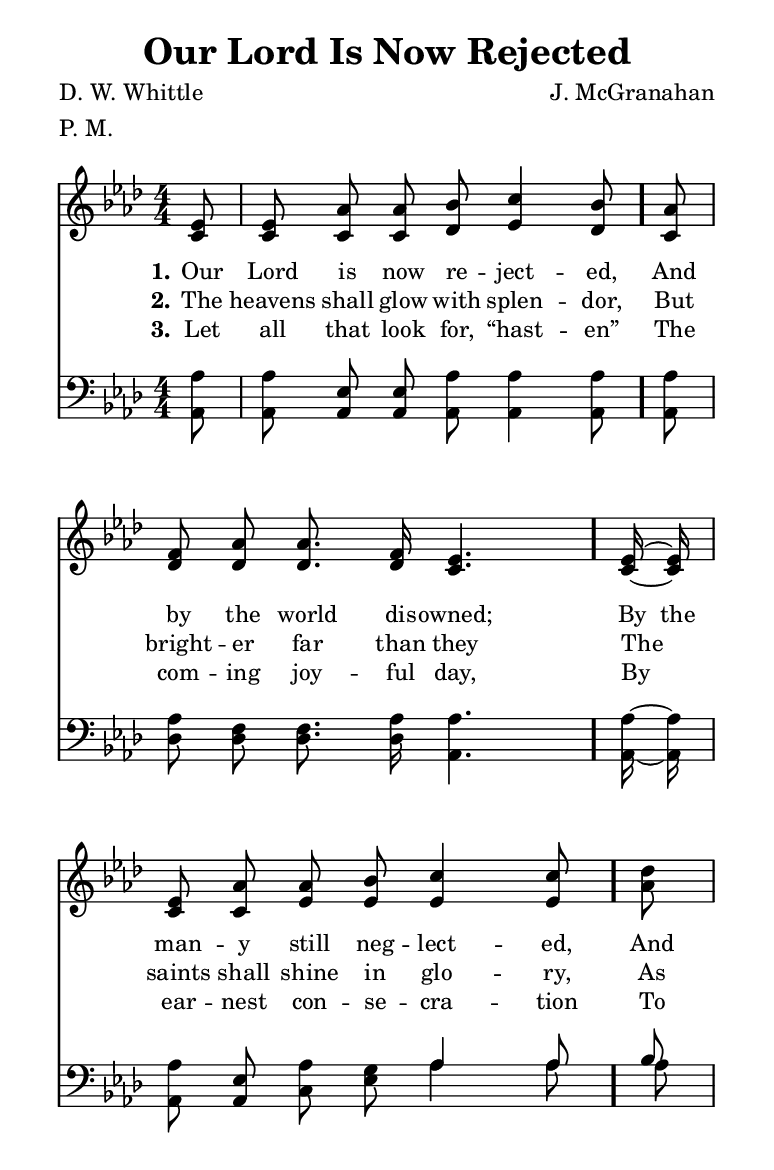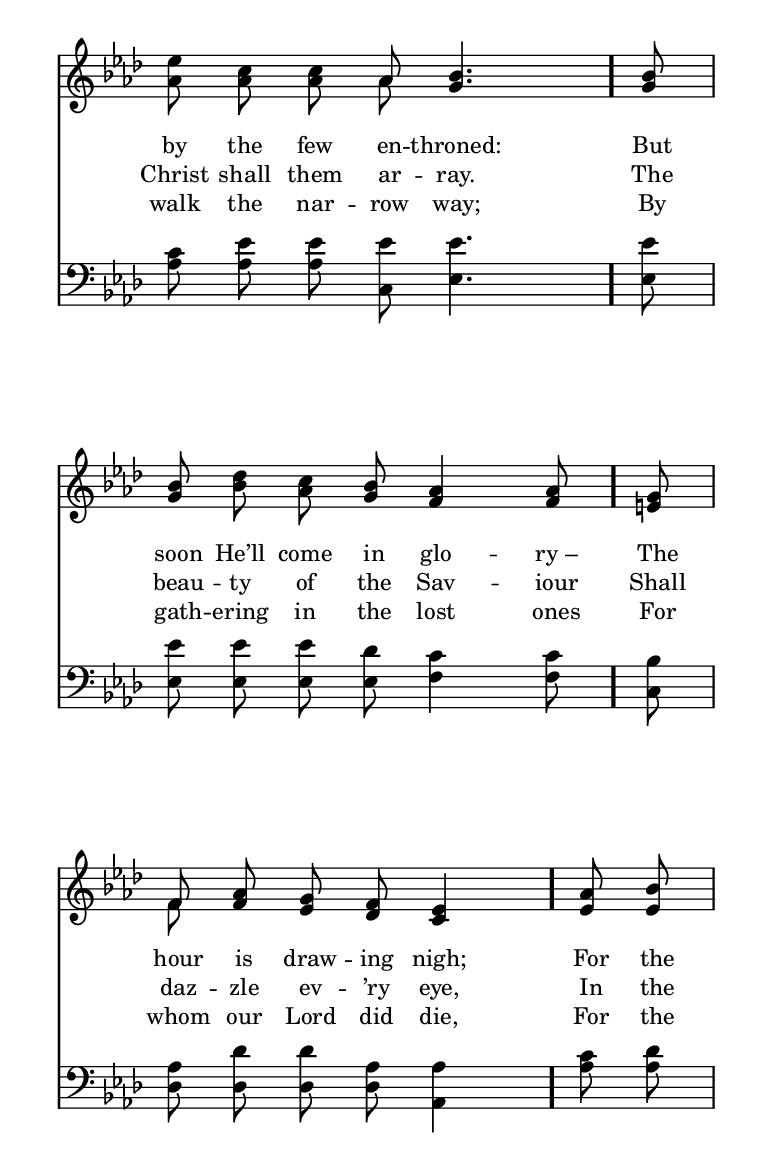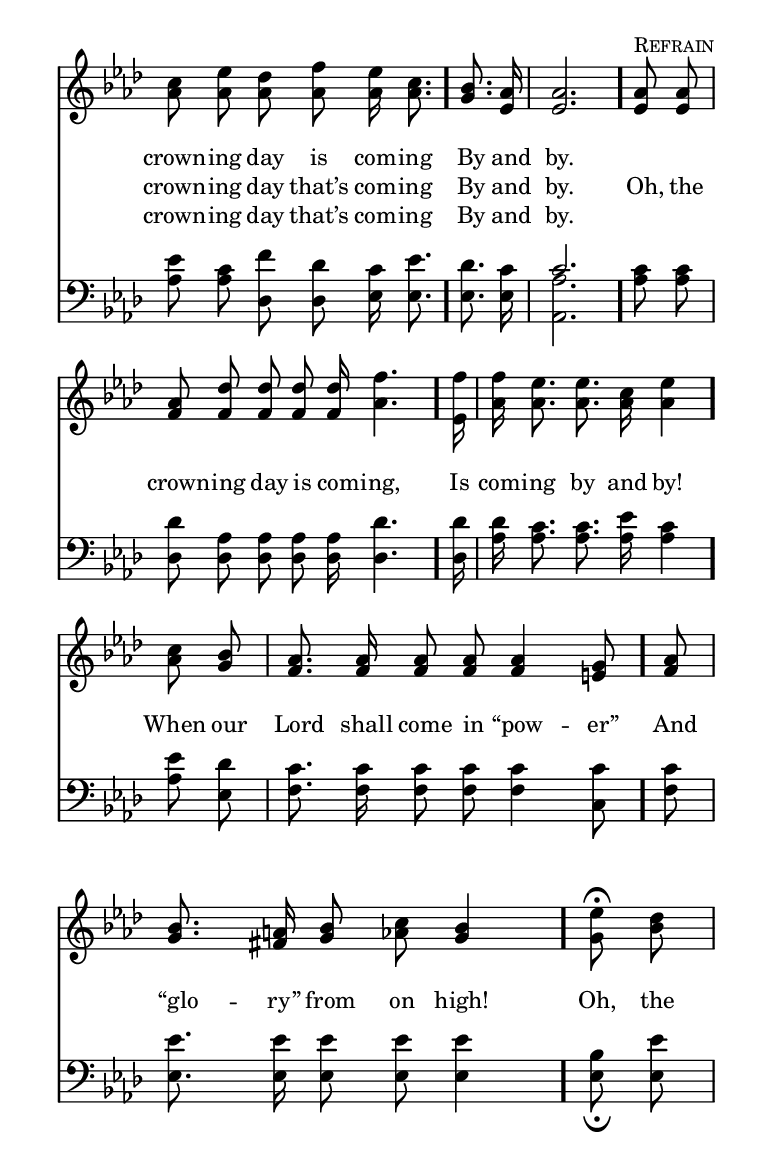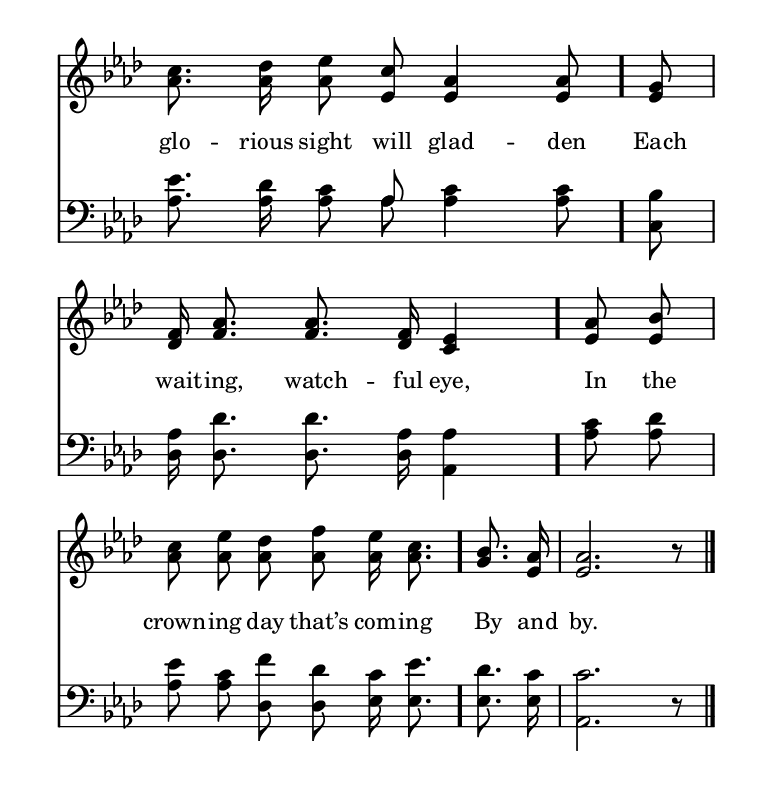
\include "common/global.ily"
\paper {
  \include "common/paper.ily"
  page-count = #(cond (is-eogsized 2) (#t #f))
  systems-per-page = #(cond (is-eogsized 4) (#t #f))
}

\header{
  hymnnumber = "188"
  title = "Our Lord Is Now Rejected"
  tunename = ""
  meter = "P. M."
  poet = "D. W. Whittle"
  composer = "J. McGranahan"
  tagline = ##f
}

ta = { \tempo 4=80 }
tb = { \tempo 4=40 }

patternA = { c8 | c8 c c c c4 c8 }
patternC = { c16 ~ c16 | c8 c c c c4 c8 }
patternB = { c8 | c8 c c8. c16 c4. }
patternD = { c8 | c8 c c c c4. }
patternE = { c8 | c8 c c c c4 }
patternF = { c8 c | c c c c c16 c8. c8. c16 | c2. }

patternG = { aes8 aes | aes des des des des16 f4. }
patternH = { f16 | f ees8. ees c16 ees4 }
patternI = { c8 bes | aes8. aes16 aes8 aes aes4 g8 }
patternJ = { aes8 | bes8. a16 bes8 c bes4 }
patternK = { ees8 des | c8. des16 ees8 c aes4 aes8 }
patternL = { g8 | f16 aes8. aes f16 ees4 }

global = {
  \include "common/overrides.ily"
  \override Staff.TimeSignature.style = #'numbered
  \time 4/4
  \override Score.MetronomeMark.transparent = ##t % hide all fermata changes too
  \ta
  \key aes \major
  \partial 8
  \autoBeamOff
}

notesSoprano = {
\global
\relative c' {

  \changePitch \patternA { ees | ees aes aes bes c bes }
  \changePitch \patternB { aes | f aes aes f ees }
  \changePitch \patternC { ees ~ ees | ees aes aes bes c c }
  \changePitch \patternD { des | ees c c aes bes }
  \changePitch \patternA { bes | bes des c bes aes aes }
  \changePitch \patternE { g | f aes g f ees }
  \changePitch \patternF { aes bes | c ees des f ees c bes aes | aes }

  \eogbreak

  << s^\markup { \small \caps "Refrain" }
  { aes8 aes | aes des des des des16 f4. } >>
  f16 | f ees8. ees c16 ees4
  c8 bes | aes8. aes16 aes8 aes aes4 g8
  aes8 | bes8. a16 bes8 c bes4
  \ta ees8 \fermata \ta des | c8. des16 ees8 c aes4 aes8
  g8 | f16 aes8. aes f16 ees4
  aes8 bes | c ees des f ees16 c8. bes aes16 | aes2. r8

  \bar "|."

}
}

notesAlto = {
\global
\relative e' {

  \changePitch \patternA { c | c c c des ees des }
  \changePitch \patternB { c | des des des des | c }
  \changePitch \patternC { c ~ c | c c ees ees ees ees }
  \changePitch \patternD { aes | aes aes aes aes g }
  \changePitch \patternA { g | g bes aes g f f }
  \changePitch \patternE { e | f f ees des c }
  \changePitch \patternF { ees ees | aes aes aes aes aes aes g ees | ees }

  \changePitch \patternG { ees ees | f f f f f aes }
  \changePitch \patternH { es | aes aes aes aes aes }
  \changePitch \patternI { aes g | f f f f f e }
  \changePitch \patternJ { f | g fis g aes! g }
  \changePitch \patternK { g bes | aes aes aes ees ees ees }
  \changePitch \patternL { ees | des f f des c }
  \changePitch \patternF { ees ees | aes aes aes aes aes aes g ees | ees r }

}
}

notesTenor = {
\global
\relative a {

  \changePitch \patternA { aes | aes ees ees aes aes aes }
  \changePitch \patternB { aes | aes f f aes aes }
  \changePitch \patternC { aes ~ aes | aes ees aes g aes aes }
  \changePitch \patternD { bes | c ees ees ees ees }
  \changePitch \patternA { ees | ees ees ees des c c }
  \changePitch \patternE { bes | aes des des aes aes }
  \changePitch \patternF { c des | ees c f des c ees des c | c }

  \changePitch \patternG { c c | des aes aes aes aes des }
  \changePitch \patternH { des | des c c ees c }
  \changePitch \patternI { ees des | c c c c c c }
  \changePitch \patternJ { c | ees ees ees ees ees }
  \changePitch \patternK { bes ees | ees des c aes c c }
  \changePitch \patternL { bes | aes des des aes aes }
  \changePitch \patternF { c des | ees c f des c ees des c | c r }

}
}

notesBass = {
\global
\relative f, {

  \changePitch \patternA { aes | aes aes aes aes aes aes }
  \changePitch \patternB { aes | des des des des aes }
  \changePitch \patternC { aes ~ aes | aes aes c ees aes aes }
  \changePitch \patternD { aes | aes aes aes c, ees }
  \changePitch \patternA { ees | ees ees ees ees f f }
  \changePitch \patternE { c | des des des des aes }
  \changePitch \patternF { aes' aes | aes aes des, des ees ees ees ees | < aes aes, > }

  \changePitch \patternG { aes aes | des, des des des des des }
  \changePitch \patternH { des | aes' aes aes aes aes }
  \changePitch \patternI { aes ees | f f f f f c }
  \changePitch \patternJ { f | ees ees ees ees ees }
  \changePitch \patternK { ees_\fermata ees | aes aes aes aes aes aes }
  \changePitch \patternL { c, | des des des des aes }
  \changePitch \patternF { aes' aes | aes aes des, des ees ees ees ees | aes, r }

}
}

Refrain = \lyricmode {

Oh, the crown -- ing day is com -- ing, \bar "."
Is com -- ing by and by! \bar "."
When our Lord shall come in “pow -- er” \bar "."
And “glo -- ry” from on high! \bar "."
Oh, the glo -- rious sight will glad -- den \bar "."
Each wait -- ing, watch -- ful eye, \bar "."
In the crown -- ing day that’s com -- ing \bar "."
By and by. \bar "."

}

wordsA = \lyricmode {
\set stanza = "1."

Our Lord is now re -- ject -- ed, \bar "."
And by the world dis -- owned; \bar "."
{ \mon } By the { \moff } man -- y still neg -- lect -- ed, \bar "."
And by the few en -- throned: \bar "."
But soon He’ll come in glo -- ry_– \bar "."
The hour is draw -- ing nigh; \bar "."
For the crown -- ing day is com -- ing \bar "."
By and by. \bar "."

}

wordsB = \lyricmode {
\set stanza = "2."

The heavens shall glow with splen -- dor,
But bright -- er far than they
The saints shall shine in glo -- ry,
As Christ shall them ar -- ray.
The beau -- ty of the Sav -- iour
Shall daz -- zle ev -- ’ry eye,
In the crown -- ing day that’s com -- ing
By and by.

\Refrain

}

wordsC = \lyricmode {
\set stanza = "3."

Let all that look for, “hast -- en”
The com -- ing joy -- ful day,
By ear -- nest con -- se -- cra -- tion
To walk the nar -- row way;
By gath -- ering in the lost ones
For whom our Lord did die,
For the crown -- ing day that’s com -- ing
By and by.

}

\score {
  \context ChoirStaff <<
    \context Staff = upper <<
      \set Staff.autoBeaming = ##f
      \set ChoirStaff.systemStartDelimiter = #'SystemStartBar
      \set ChoirStaff.printPartCombineTexts = ##f
      \partcombine #'(2 . 11) \notesSoprano \notesAlto
      \context NullVoice = sopranos { \voiceOne << \notesSoprano >> }
      \context Lyrics = one   \lyricsto sopranos \wordsA
      \context Lyrics = two   \lyricsto sopranos \wordsB
      \context Lyrics = three \lyricsto sopranos \wordsC
    >>
    \context Staff = men <<
      \set Staff.autoBeaming = ##f
      \clef bass
      \set ChoirStaff.printPartCombineTexts = ##f
      \partcombine #'(2 . 11) \notesTenor \notesBass
    >>
  >>
  \layout {
    \include "common/layout.ily"
  }
  \midi{
    \include "common/midi.ily"
  }
}

\version "2.19.49"  % necessary for upgrading to future LilyPond versions.

% vi:set et ts=2 sw=2 ai nocindent syntax=lilypond:
